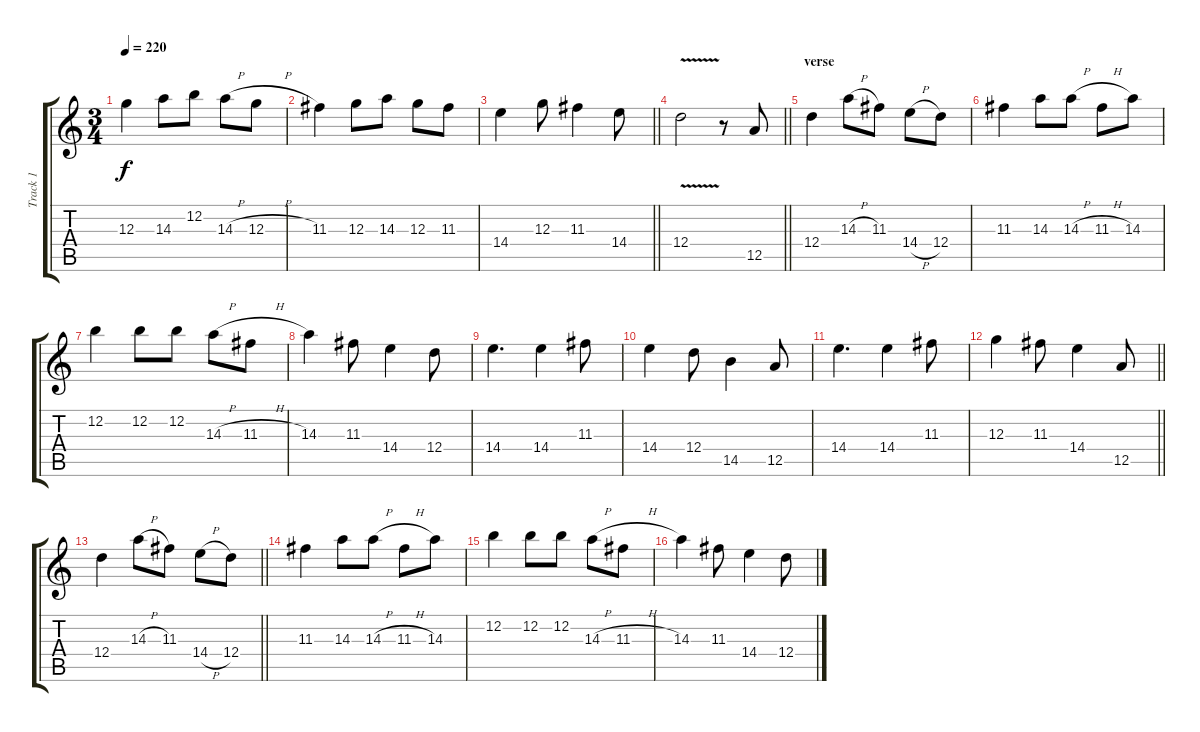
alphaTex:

\track ("Track 1" "Track 1") {instrument overdrivenguitar}
\staff {score tabs}
\tuning (E4 B3 G3 D3 A2 E2) {hide}
\ts (3 4)
\tempo 220
\clef g2
\ks c
12.3.4{dy f} 14.3.8 12.2.8 14.3{h}.8 12.3{h}.8 |
11.3.4 12.3.8 14.3.8 12.3.8 11.3.8 |
\barLineRight lightlight
14.4.4 12.3.8 11.3.4 14.4.8 |
\section ("" "")
\barLineRight lightlight
12.4{v}.2 r.8 12.5.8 |
\section ("" "verse")
12.4.4 14.3{h}.8 11.3.8 14.4{h}.8 12.4.8 |
11.3.4 14.3.8 14.3{h}.8 11.3{h}.8 14.3.8 |
12.2.4 12.2.8 12.2.8 14.3{h}.8 11.3{h}.8 |
14.3.4 11.3.8 14.4.4 12.4.8 |
14.4.4{d} 14.4.4 11.3.8 |
14.4.4 12.4.8 14.5.4 12.5.8 |
14.4.4{d} 14.4.4 11.3.8 |
\barLineRight lightlight
12.3.4 11.3.8 14.4.4 12.5.8 |
\barLineRight lightlight
12.4.4 14.3{h}.8 11.3.8 14.4{h}.8 12.4.8 |
11.3.4 14.3.8 14.3{h}.8 11.3{h}.8 14.3.8 |
12.2.4 12.2.8 12.2.8 14.3{h}.8 11.3{h}.8 |
14.3.4 11.3.8 14.4.4 12.4.8
